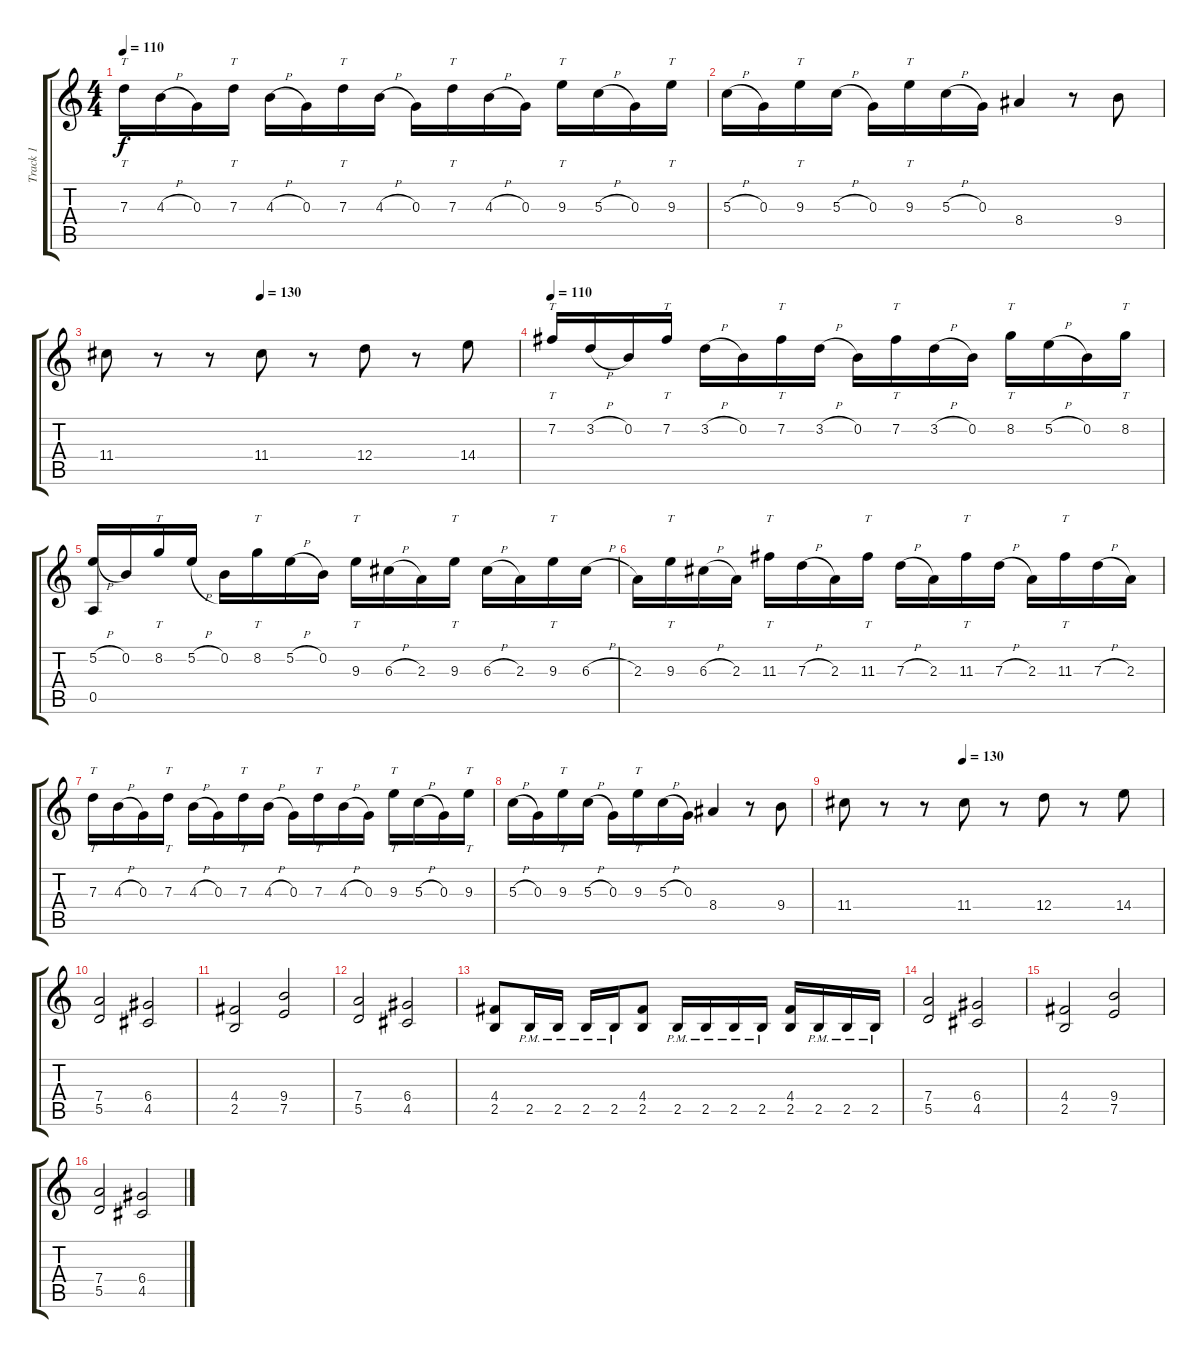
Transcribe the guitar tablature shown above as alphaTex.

\track ("Track 1" "Track 1") {instrument distortionguitar}
\staff {score tabs}
\tuning (E4 B3 G3 D3 A2 E2) {hide}
\ts (4 4)
\tempo 110
\clef g2
\ks c
7.3.16{tt dy f} 4.3{h}.16 0.3.16 7.3.16{tt} 4.3{h}.16 0.3.16 7.3.16{tt} 4.3{h}.16 0.3.16 7.3.16{tt} 4.3{h}.16 0.3.16 9.3.16{tt} 5.3{h}.16 0.3.16 9.3.16{tt} |
5.3{h}.16 0.3.16 9.3.16{tt} 5.3{h}.16 0.3.16 9.3.16{tt} 5.3{h}.16 0.3.16 8.4.4 r.8 9.4.8 |
\tempo (130 0.375)
11.4.8 r.8 r.8 11.4.8 r.8 12.4.8 r.8 14.4.8 |
\tempo 110
7.2.16{tt beam Up} 3.2{h}.16{beam Up} 0.2.16{beam Up} 7.2.16{tt beam Up} 3.2{h}.16 0.2.16 7.2.16{tt} 3.2{h}.16 0.2.16 7.2.16{tt} 3.2{h}.16 0.2.16 8.2.16{tt} 5.2{h}.16 0.2.16 8.2.16{tt} |
(5.2{h} 0.5).16 0.2.16 8.2.16{tt} 5.2{h}.16 0.2.16 8.2.16{tt} 5.2{h}.16 0.2.16 9.3.16{tt} 6.3{h}.16 2.3.16 9.3.16{tt} 6.3{h}.16 2.3.16 9.3.16{tt} 6.3{h}.16 |
2.3.16 9.3.16{tt} 6.3{h}.16 2.3.16 11.3.16{tt} 7.3{h}.16 2.3.16 11.3.16{tt} 7.3{h}.16 2.3.16 11.3.16{tt} 7.3{h}.16 2.3.16 11.3.16{tt} 7.3{h}.16 2.3.16 |
7.3.16{tt} 4.3{h}.16 0.3.16 7.3.16{tt} 4.3{h}.16 0.3.16 7.3.16{tt} 4.3{h}.16 0.3.16 7.3.16{tt} 4.3{h}.16 0.3.16 9.3.16{tt} 5.3{h}.16 0.3.16 9.3.16{tt} |
5.3{h}.16 0.3.16 9.3.16{tt} 5.3{h}.16 0.3.16 9.3.16{tt} 5.3{h}.16 0.3.16 8.4.4 r.8 9.4.8 |
\tempo (130 0.375)
11.4.8 r.8 r.8 11.4.8 r.8 12.4.8 r.8 14.4.8 |
(7.4 5.5).2 (6.4 4.5).2 |
(4.4 2.5).2 (9.4 7.5).2 |
(7.4 5.5).2 (6.4 4.5).2 |
(4.4 2.5).8 2.5{pm}.16 2.5{pm}.16 2.5{pm}.16 2.5{pm}.16 (4.4 2.5).8 2.5{pm}.16 2.5{pm}.16 2.5{pm}.16 2.5{pm}.16 (4.4 2.5).16 2.5{pm}.16 2.5{pm}.16 2.5{pm}.16 |
(7.4 5.5).2 (6.4 4.5).2 |
(4.4 2.5).2 (9.4 7.5).2 |
(7.4 5.5).2 (6.4 4.5).2
